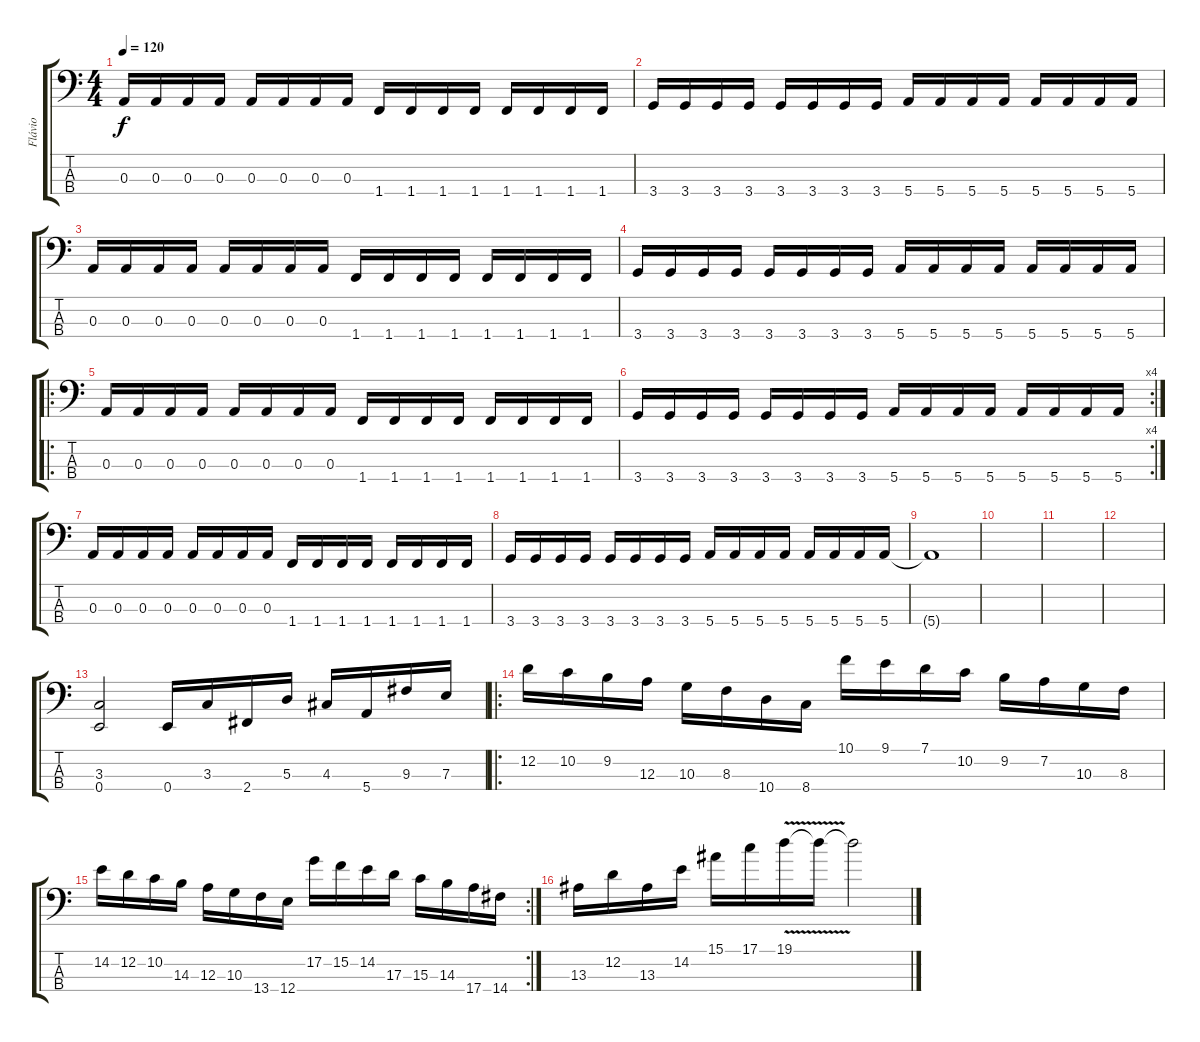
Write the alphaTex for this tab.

\track ("Flávio" "Flávio") {instrument electricbasspick}
\staff {score tabs}
\tuning (G2 D2 A1 E1) {hide}
\ts (4 4)
\tempo 120
\clef f4
\ks c
0.3.16{dy f} 0.3.16 0.3.16 0.3.16 0.3.16 0.3.16 0.3.16 0.3.16 1.4.16 1.4.16 1.4.16 1.4.16 1.4.16 1.4.16 1.4.16 1.4.16 |
3.4.16 3.4.16 3.4.16 3.4.16 3.4.16 3.4.16 3.4.16 3.4.16 5.4.16 5.4.16 5.4.16 5.4.16 5.4.16 5.4.16 5.4.16 5.4.16 |
0.3.16 0.3.16 0.3.16 0.3.16 0.3.16 0.3.16 0.3.16 0.3.16 1.4.16 1.4.16 1.4.16 1.4.16 1.4.16 1.4.16 1.4.16 1.4.16 |
3.4.16 3.4.16 3.4.16 3.4.16 3.4.16 3.4.16 3.4.16 3.4.16 5.4.16 5.4.16 5.4.16 5.4.16 5.4.16 5.4.16 5.4.16 5.4.16 |
\ro
0.3.16 0.3.16 0.3.16 0.3.16 0.3.16 0.3.16 0.3.16 0.3.16 1.4.16 1.4.16 1.4.16 1.4.16 1.4.16 1.4.16 1.4.16 1.4.16 |
\rc 4
3.4.16 3.4.16 3.4.16 3.4.16 3.4.16 3.4.16 3.4.16 3.4.16 5.4.16 5.4.16 5.4.16 5.4.16 5.4.16 5.4.16 5.4.16 5.4.16 |
0.3.16 0.3.16 0.3.16 0.3.16 0.3.16 0.3.16 0.3.16 0.3.16 1.4.16 1.4.16 1.4.16 1.4.16 1.4.16 1.4.16 1.4.16 1.4.16 |
3.4.16 3.4.16 3.4.16 3.4.16 3.4.16 3.4.16 3.4.16 3.4.16 5.4.16 5.4.16 5.4.16 5.4.16 5.4.16 5.4.16 5.4.16 5.4.16 |
5.4{t}.1 |
|
|
|
(3.3 0.4).2 0.4.16 3.3.16 2.4.16 5.3.16 4.3.16 5.4.16 9.3.16 7.3.16 |
\ro
12.2.16 10.2.16 9.2.16 12.3.16 10.3.16 8.3.16 10.4.16 8.4.16 10.1.16 9.1.16 7.1.16 10.2.16 9.2.16 7.2.16 10.3.16 8.3.16 |
\rc 2
14.2.16 12.2.16 10.2.16 14.3.16 12.3.16 10.3.16 13.4.16 12.4.16 17.2.16 15.2.16 14.2.16 17.3.16 15.3.16 14.3.16 17.4.16 14.4.16 |
13.3.16 12.2.16 13.3.16 14.2.16 15.1.16 17.1.16 19.1{v}.16 19.1{t}.16 19.1{t}.2
